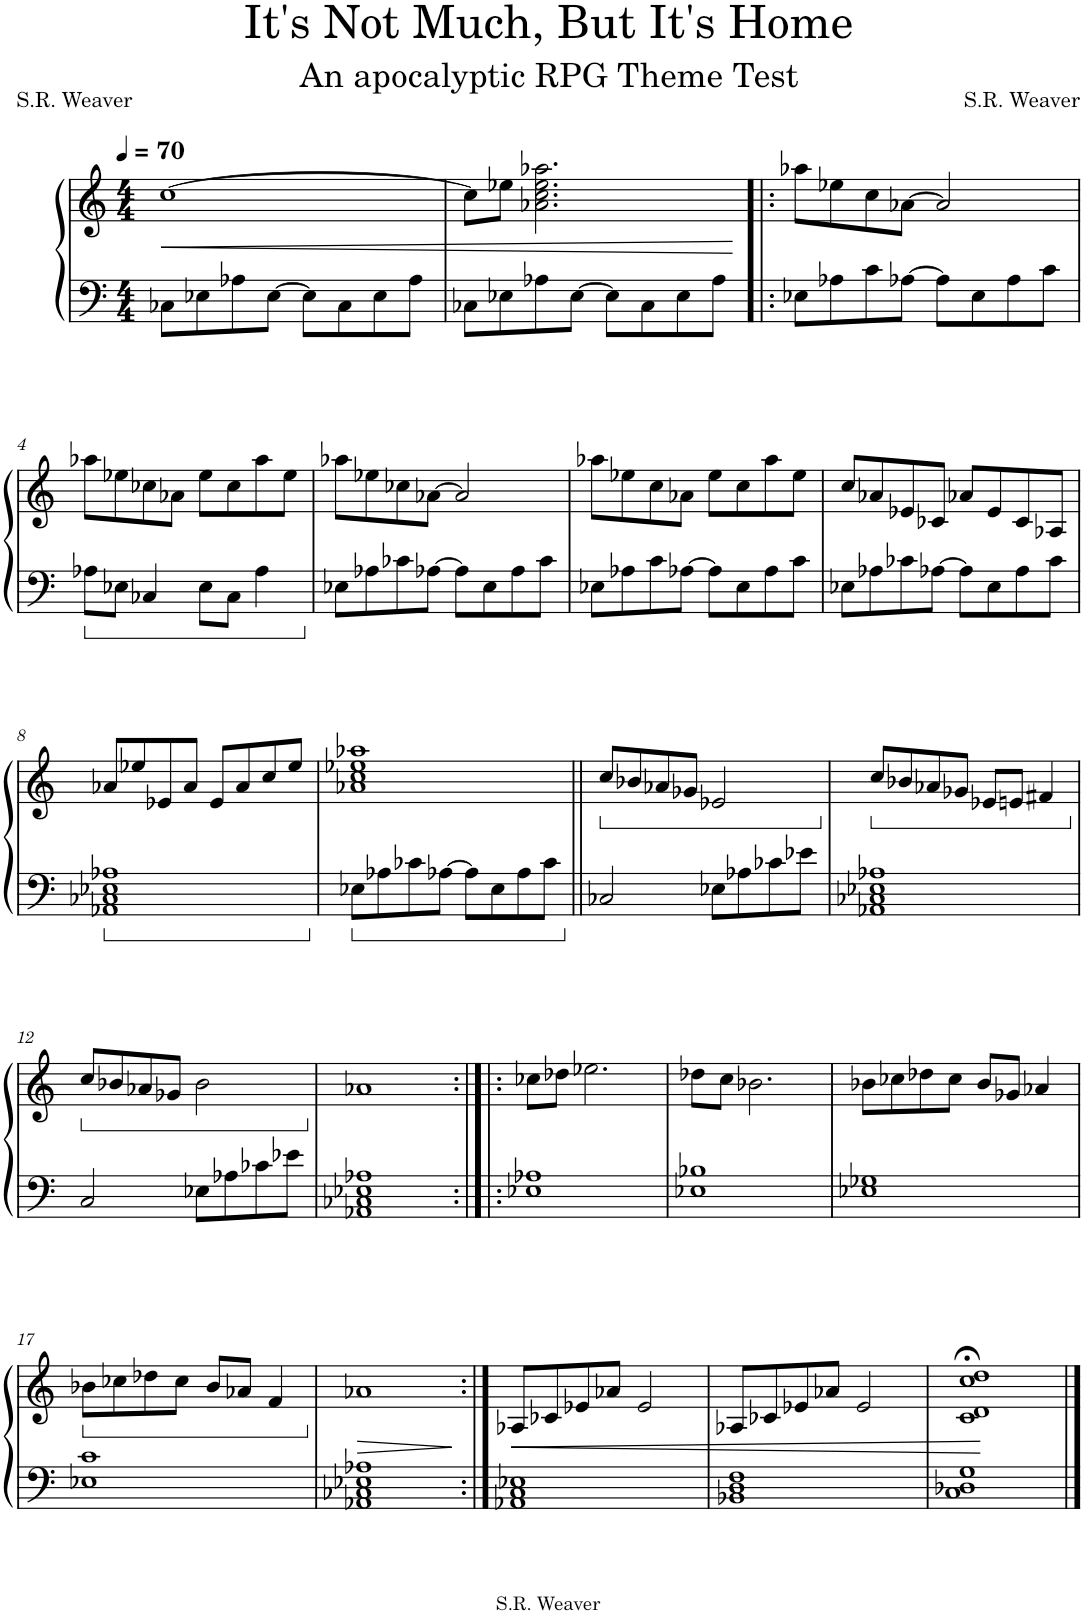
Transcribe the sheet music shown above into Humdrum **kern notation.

**kern	**kern	**dynam
*part1	*part1	*part1
*staff2	*staff1	*staff1/2
*I"Piano	*	*
*I'Pno.	*	*
*clefF4	*clefG2	*
*k[]	*k[]	*
*M4/4	*M4/4	*
*MM70	*MM70	*
=1	=1	=1
!	!	!LO:HP:b
8C-X\L	[1cc	<
8E-X\	.	.
8A-X\	.	.
[8E-\J	.	.
8E-\L]	.	.
8C-\	.	.
8E-\	.	.
8A-\J	.	.
=2	=2	=2
8C-X\L	8cc\L]	.
8E-X\	8ee-X\J	.
8A-X\	2.a-X\ 2.cc\ 2.ee-\ 2.aa-X\	.
[8E-\J	.	.
8E-\L]	.	.
8C-\	.	.
8E-\	.	.
8A-\J	.	.
.	.	[
=3!|:	=3!|:	=3!|:
8E-X\L	8aa-X\L	.
8A-X\	8ee-X\	.
8c\	8cc\	.
[8A-X\J	[8a-X\J	.
8A-\L]	2a-/]	.
8E-\	.	.
8A-\	.	.
8c\J	.	.
!!LO:LB:g=z
=4	=4	=4
8A-X\L	8aa-X\L	.
8E-X\J	8ee-X\	.
4C-X/	8cc-X\	.
.	8a-X\J	.
8E-\L	8ee-\L	.
8C-\J	8cc-\	.
4A-\	8aa-\	.
.	8ee-\J	.
=5	=5	=5
8E-X\L	8aa-X\L	.
8A-X\	8ee-X\	.
8c-X\	8cc-X\	.
[8A-X\J	[8a-X\J	.
8A-\L]	2a-/]	.
8E-\	.	.
8A-\	.	.
8c-\J	.	.
=6	=6	=6
8E-X\L	8aa-X\L	.
8A-X\	8ee-X\	.
8c\	8cc\	.
[8A-X\J	8a-X\J	.
8A-\L]	8ee-\L	.
8E-\	8cc\	.
8A-\	8aa-\	.
8c\J	8ee-\J	.
=7	=7	=7
8E-X\L	8cc/L	.
8A-X\	8a-X/	.
8c-X\	8e-X/	.
[8A-X\J	8c-X/J	.
8A-\L]	8a-X/L	.
8E-\	8e-/	.
8A-\	8c-/	.
8c-\J	8A-X/J	.
!!LO:LB:g=z
=8	=8	=8
1AA-X 1C-X 1E-X 1A-X	8a-X/L	.
.	8ee-X/	.
.	8e-X/	.
.	8a-/J	.
.	8e-/L	.
.	8a-/	.
.	8cc/	.
.	8ee-/J	.
=9	=9	=9
8E-X\L	1a-X 1cc 1ee-X 1aa-X	.
8A-X\	.	.
8c-X\	.	.
[8A-X\J	.	.
8A-\L]	.	.
8E-\	.	.
8A-\	.	.
8c-\J	.	.
=10||	=10||	=10||
*	*ped	*
2C-X/	8cc/L	.
.	8b-X/	.
.	8a-X/	.
.	8g-X/J	.
8E-X\L	2e-X/	.
8A-X\	.	.
8c-X\	.	.
8e-X\J	.	.
=11	=11	=11
*	*Xped	*
*	*ped	*
1AA-X 1C-X 1E-X 1A-X	8cc/L	.
.	8b-X/	.
.	8a-X/	.
.	8g-X/J	.
.	8e-X/L	.
.	8en/J	.
.	4f#X/	.
!!LO:LB:g=z
=12	=12	=12
*	*Xped	*
*	*ped	*
2C/	8cc/L	.
.	8b-X/	.
.	8a-X/	.
.	8g-X/J	.
8E-X\L	2b-\	.
8A-X\	.	.
8c-X\	.	.
8e-X\J	.	.
=13	=13	=13
*	*Xped	*
1AA-X 1C-X 1E-X 1A-X	1a-X	.
=14:|!|:	=14:|!|:	=14:|!|:
1E-X 1A-X	8cc-X\L	.
.	8dd-X\J	.
.	2.ee-X\	.
=15	=15	=15
1E-X 1B-X	8dd-X\L	.
.	8cc\J	.
.	2.b-X\	.
=16	=16	=16
1E-X 1G-X	8b-X\L	.
.	8cc-X\	.
.	8dd-X\	.
.	8cc-\J	.
.	8b-/L	.
.	8g-X/J	.
.	4a-X/	.
!!LO:LB:g=z
=17	=17	=17
*	*ped	*
1E-X 1c	8b-X\L	.
.	8cc-X\	.
.	8dd-X\	.
.	8cc-\J	.
.	8b-/L	.
.	8a-X/J	.
.	4f/	.
=18	=18	=18
*	*Xped	*
!	!	!LO:HP:b
1AA-X 1C-X 1E-X 1A-X	1a-X	>
.	.	]
=19:|!	=19:|!	=19:|!
!	!	!LO:HP:b
1AA-X 1C 1E-X	8A-X/L	<
.	8c-X/	.
.	8e-X/	.
.	8a-X/J	.
.	2e-/	.
=20	=20	=20
1BB-X 1D 1F	8A-X/L	.
.	8c-X/	.
.	8e-X/	.
.	8a-X/J	.
.	2e-/	.
=21	=21	=21
1C 1D-X 1G	1c;< 1d;< 1cc;< 1dd;<	.
.	.	[
==	==	==
*-	*-	*-
